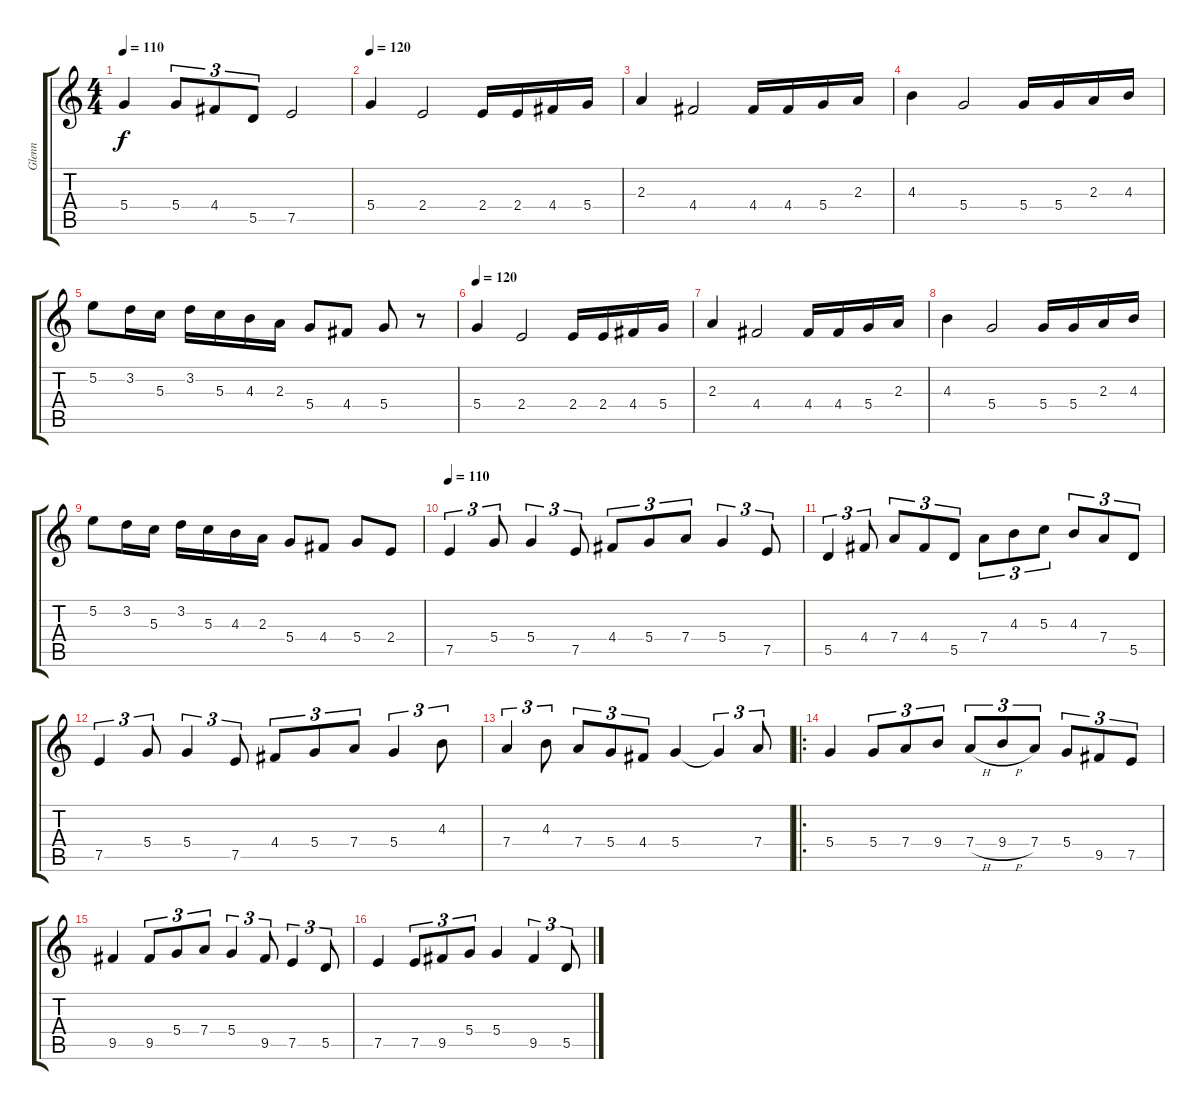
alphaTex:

\track ("Glenn " "Glenn ") {instrument distortionguitar}
\staff {score tabs}
\tuning (E4 B3 G3 D3 A2 E2) {hide}
\ts (4 4)
\tempo 110
\clef g2
\ks c
5.4.4{dy f} 5.4.8{tu (3 2)} 4.4.8{tu (3 2)} 5.5.8{tu (3 2)} 7.5.2 |
\tempo 120
5.4.4 2.4.2 2.4.16 2.4.16 4.4.16 5.4.16 |
2.3.4 4.4.2 4.4.16 4.4.16 5.4.16 2.3.16 |
4.3.4 5.4.2 5.4.16 5.4.16 2.3.16 4.3.16 |
5.2.8 3.2.16 5.3.16 3.2.16 5.3.16 4.3.16 2.3.16 5.4.8 4.4.8 5.4.8 r.8 |
\tempo 120
5.4.4 2.4.2 2.4.16 2.4.16 4.4.16 5.4.16 |
2.3.4 4.4.2 4.4.16 4.4.16 5.4.16 2.3.16 |
4.3.4 5.4.2 5.4.16 5.4.16 2.3.16 4.3.16 |
5.2.8 3.2.16 5.3.16 3.2.16 5.3.16 4.3.16 2.3.16 5.4.8 4.4.8 5.4.8 2.4.8 |
\tempo 110
7.5.4{tu (3 2)} 5.4.8{tu (3 2)} 5.4.4{tu (3 2)} 7.5.8{tu (3 2)} 4.4.8{tu (3 2)} 5.4.8{tu (3 2)} 7.4.8{tu (3 2)} 5.4.4{tu (3 2)} 7.5.8{tu (3 2)} |
5.5.4{tu (3 2)} 4.4.8{tu (3 2)} 7.4.8{tu (3 2)} 4.4.8{tu (3 2)} 5.5.8{tu (3 2)} 7.4.8{tu (3 2)} 4.3.8{tu (3 2)} 5.3.8{tu (3 2)} 4.3.8{tu (3 2)} 7.4.8{tu (3 2)} 5.5.8{tu (3 2)} |
7.5.4{tu (3 2)} 5.4.8{tu (3 2)} 5.4.4{tu (3 2)} 7.5.8{tu (3 2)} 4.4.8{tu (3 2)} 5.4.8{tu (3 2)} 7.4.8{tu (3 2)} 5.4.4{tu (3 2)} 4.3.8{tu (3 2)} |
7.4.4{tu (3 2)} 4.3.8{tu (3 2)} 7.4.8{tu (3 2)} 5.4.8{tu (3 2)} 4.4.8{tu (3 2)} 5.4.4 5.4{t}.4{tu (3 2)} 7.4.8{tu (3 2)} |
\ro
5.4.4 5.4.8{tu (3 2)} 7.4.8{tu (3 2)} 9.4.8{tu (3 2)} 7.4{h}.8{tu (3 2)} 9.4{h}.8{tu (3 2)} 7.4.8{tu (3 2)} 5.4.8{tu (3 2)} 9.5.8{tu (3 2)} 7.5.8{tu (3 2)} |
9.5.4 9.5.8{tu (3 2)} 5.4.8{tu (3 2)} 7.4.8{tu (3 2)} 5.4.4{tu (3 2)} 9.5.8{tu (3 2)} 7.5.4{tu (3 2)} 5.5.8{tu (3 2)} |
7.5.4 7.5.8{tu (3 2)} 9.5.8{tu (3 2)} 5.4.8{tu (3 2)} 5.4.4 9.5.4{tu (3 2)} 5.5.8{tu (3 2)}
